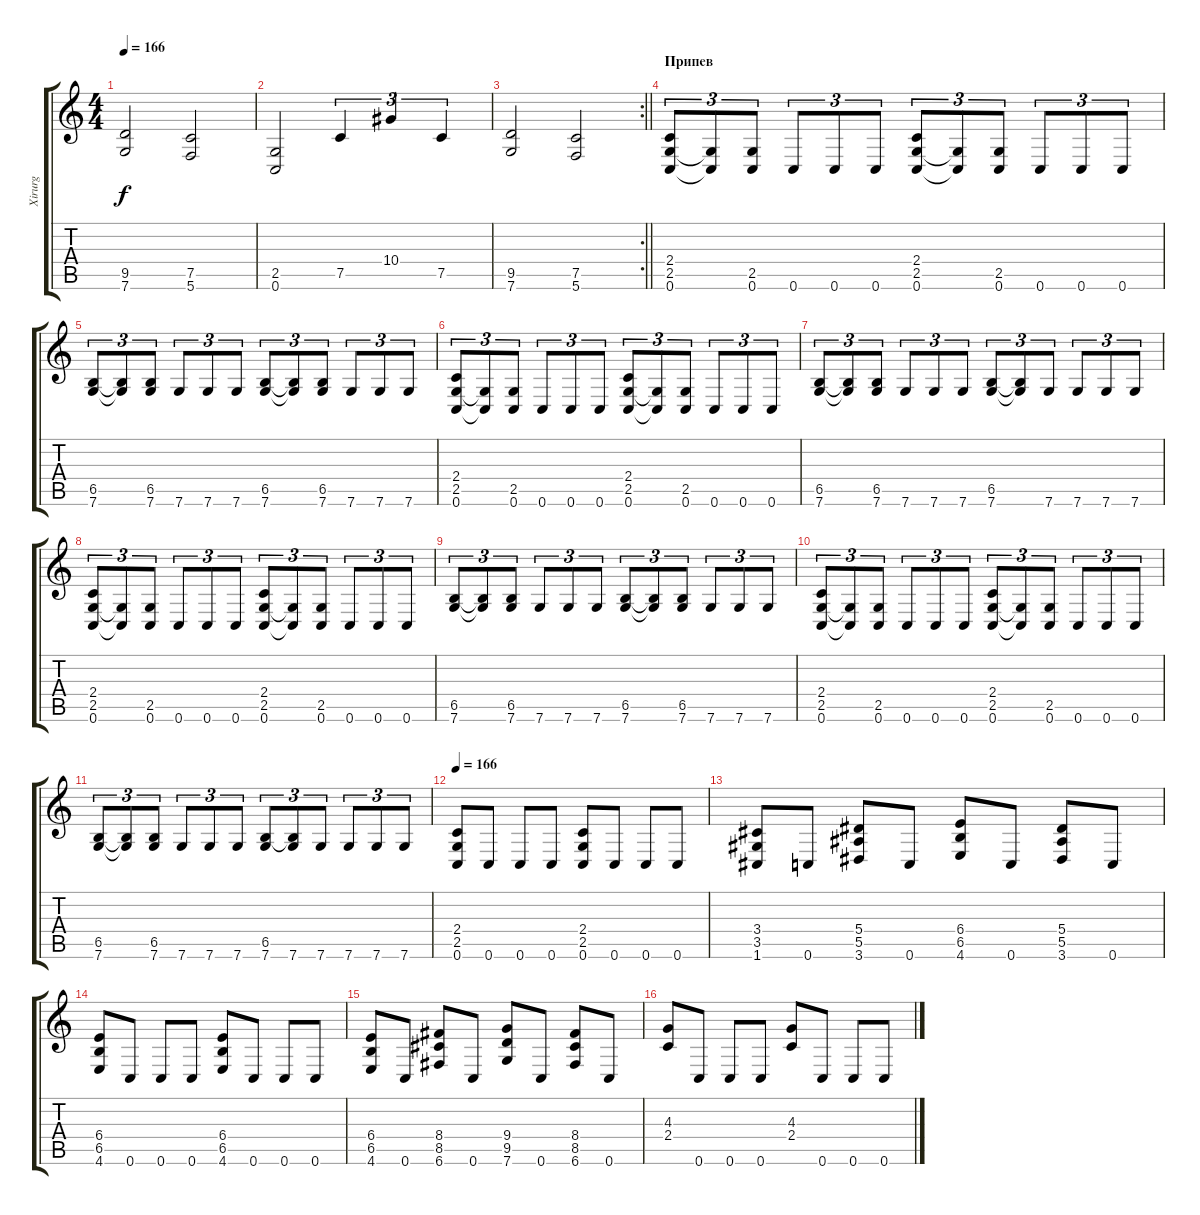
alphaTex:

\track ("Xirurg" "Xirurg") {instrument distortionguitar}
\staff {score tabs}
\tuning (C4 G3 Eb3 Bb2 F2 C2) {hide}
\ts (4 4)
\tempo 166
\clef g2
\ks c
(9.5 7.6).2{dy f} (7.5 5.6).2 |
(2.5 0.6).2 7.5.4{tu (3 2)} 10.4.4{tu (3 2)} 7.5.4{tu (3 2)} |
\rc 2
\barLineRight lightlight
(9.5 7.6).2 (7.5 5.6).2 |
\section ("" "Припев")
(2.4 2.5 0.6).8{tu (3 2)} (2.5{t} 0.6{t}).8{tu (3 2)} (2.5 0.6).8{tu (3 2)} 0.6.8{tu (3 2)} 0.6.8{tu (3 2)} 0.6.8{tu (3 2)} (2.4 2.5 0.6).8{tu (3 2)} (2.5{t} 0.6{t}).8{tu (3 2)} (2.5 0.6).8{tu (3 2)} 0.6.8{tu (3 2)} 0.6.8{tu (3 2)} 0.6.8{tu (3 2)} |
(6.5 7.6).8{tu (3 2)} (6.5{t} 7.6{t}).8{tu (3 2)} (6.5 7.6).8{tu (3 2)} 7.6.8{tu (3 2)} 7.6.8{tu (3 2)} 7.6.8{tu (3 2)} (6.5 7.6).8{tu (3 2)} (6.5{t} 7.6{t}).8{tu (3 2)} (6.5 7.6).8{tu (3 2)} 7.6.8{tu (3 2)} 7.6.8{tu (3 2)} 7.6.8{tu (3 2)} |
(2.4 2.5 0.6).8{tu (3 2)} (2.5{t} 0.6{t}).8{tu (3 2)} (2.5 0.6).8{tu (3 2)} 0.6.8{tu (3 2)} 0.6.8{tu (3 2)} 0.6.8{tu (3 2)} (2.4 2.5 0.6).8{tu (3 2)} (2.5{t} 0.6{t}).8{tu (3 2)} (2.5 0.6).8{tu (3 2)} 0.6.8{tu (3 2)} 0.6.8{tu (3 2)} 0.6.8{tu (3 2)} |
(6.5 7.6).8{tu (3 2)} (6.5{t} 7.6{t}).8{tu (3 2)} (6.5 7.6).8{tu (3 2)} 7.6.8{tu (3 2)} 7.6.8{tu (3 2)} 7.6.8{tu (3 2)} (6.5 7.6).8{tu (3 2)} (6.5{t} 7.6{t}).8{tu (3 2)} 7.6.8{tu (3 2)} 7.6.8{tu (3 2)} 7.6.8{tu (3 2)} 7.6.8{tu (3 2)} |
(2.4 2.5 0.6).8{tu (3 2)} (2.5{t} 0.6{t}).8{tu (3 2)} (2.5 0.6).8{tu (3 2)} 0.6.8{tu (3 2)} 0.6.8{tu (3 2)} 0.6.8{tu (3 2)} (2.4 2.5 0.6).8{tu (3 2)} (2.5{t} 0.6{t}).8{tu (3 2)} (2.5 0.6).8{tu (3 2)} 0.6.8{tu (3 2)} 0.6.8{tu (3 2)} 0.6.8{tu (3 2)} |
(6.5 7.6).8{tu (3 2)} (6.5{t} 7.6{t}).8{tu (3 2)} (6.5 7.6).8{tu (3 2)} 7.6.8{tu (3 2)} 7.6.8{tu (3 2)} 7.6.8{tu (3 2)} (6.5 7.6).8{tu (3 2)} (6.5{t} 7.6{t}).8{tu (3 2)} (6.5 7.6).8{tu (3 2)} 7.6.8{tu (3 2)} 7.6.8{tu (3 2)} 7.6.8{tu (3 2)} |
(2.4 2.5 0.6).8{tu (3 2)} (2.5{t} 0.6{t}).8{tu (3 2)} (2.5 0.6).8{tu (3 2)} 0.6.8{tu (3 2)} 0.6.8{tu (3 2)} 0.6.8{tu (3 2)} (2.4 2.5 0.6).8{tu (3 2)} (2.5{t} 0.6{t}).8{tu (3 2)} (2.5 0.6).8{tu (3 2)} 0.6.8{tu (3 2)} 0.6.8{tu (3 2)} 0.6.8{tu (3 2)} |
(6.5 7.6).8{tu (3 2)} (6.5{t} 7.6{t}).8{tu (3 2)} (6.5 7.6).8{tu (3 2)} 7.6.8{tu (3 2)} 7.6.8{tu (3 2)} 7.6.8{tu (3 2)} (6.5 7.6).8{tu (3 2)} (6.5{t} 7.6).8{tu (3 2)} 7.6.8{tu (3 2)} 7.6.8{tu (3 2)} 7.6.8{tu (3 2)} 7.6.8{tu (3 2)} |
\tempo 166
(2.4 2.5 0.6).8 0.6.8 0.6.8 0.6.8 (2.4 2.5 0.6).8 0.6.8 0.6.8 0.6.8 |
(3.4 3.5 1.6).8 0.6.8 (5.4 5.5 3.6).8 0.6.8 (6.4 6.5 4.6).8 0.6.8 (5.4 5.5 3.6).8 0.6.8 |
(6.4 6.5 4.6).8 0.6.8 0.6.8 0.6.8 (6.4 6.5 4.6).8 0.6.8 0.6.8 0.6.8 |
(6.4 6.5 4.6).8 0.6.8 (8.4 8.5 6.6).8 0.6.8 (9.4 9.5 7.6).8 0.6.8 (8.4 8.5 6.6).8 0.6.8 |
(4.3 2.4).8 0.6.8 0.6.8 0.6.8 (4.3 2.4).8 0.6.8 0.6.8 0.6.8
